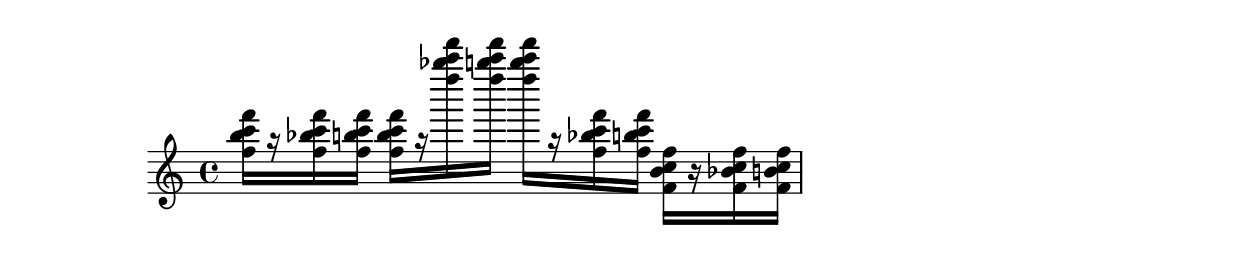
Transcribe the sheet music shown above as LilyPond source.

\version "2.16.0"

\header {
  texidoc = "Beamed rests are given a pure height approximation
that gets their spacing correct in the majority of circumstances.
"
}

\relative c'' {
  <f b c f>16[ r <f bes c f> <f b c f>]
  <f b c f>16[ r <f'' bes c f> <f b c f>]
  <f b c f>16[ r <f,, bes c f> <f b c f>]
  <f, b c f>16[ r <f bes c f> <f b c f>]
}
